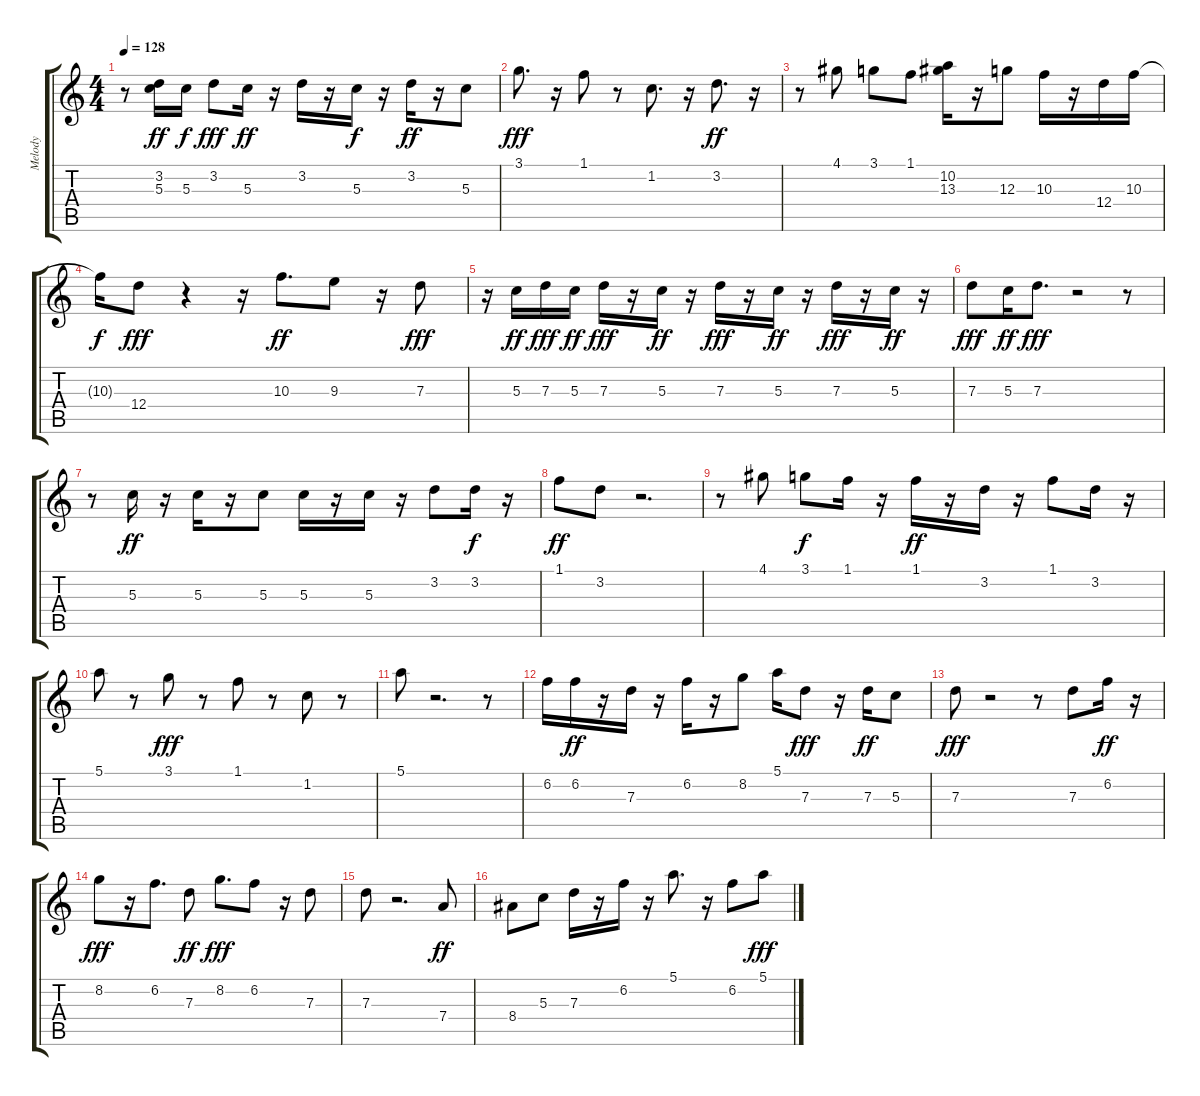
\track ("Melody          | Canned Heat" "Melody    ") {instrument acousticguitarnylon}
\staff {score tabs}
\tuning (E4 B3 G3 D3 A2 E2) {hide}
\ts (4 4)
\tempo 128
\clef g2
\ks c
r.8{dy ff} (3.2 5.3).16 5.3.16{dy f} 3.2.8{dy fff} 5.3.16{dy ff} r.16 3.2.16 r.16 5.3.16{dy f} r.16 3.2.16{dy ff} r.16 5.3.8 |
3.1.8{d dy fff} r.16 1.1.8 r.8 1.2.8{d} r.16 3.2.8{d dy ff} r.16 |
r.8 4.1.8 3.1.8 1.1.8 (10.2 13.3).16 r.16 12.3.8 10.3.16 r.16 12.4.16 10.3.16 |
10.3{t}.16{dy f} 12.4.8{dy fff} r.4 r.16 10.3.8{d dy ff} 9.3.8 r.16 7.3.8{dy fff} |
r.16 5.3.16{dy ff} 7.3.16{dy fff} 5.3.16{dy ff} 7.3.16{dy fff} r.16 5.3.16{dy ff} r.16 7.3.16{dy fff} r.16 5.3.16{dy ff} r.16 7.3.16{dy fff} r.16 5.3.16{dy ff} r.16 |
7.3.8{dy fff} 5.3.16{dy ff} 7.3.8{d dy fff} r.2 r.8 |
r.8 5.3.16{dy ff} r.16 5.3.16 r.16 5.3.8 5.3.16 r.16 5.3.16 r.16 3.2.8 3.2.16{dy f} r.16 |
1.1.8{dy ff} 3.2.8 r.2{d} |
r.8 4.1.8 3.1.8{dy f} 1.1.16 r.16 1.1.16{dy ff} r.16 3.2.16 r.16 1.1.8 3.2.16 r.16 |
5.1.8 r.8 3.1.8{dy fff} r.8 1.1.8 r.8 1.2.8 r.8 |
5.1.8 r.2{d} r.8 |
6.2.16 6.2.16{dy ff} r.16 7.3.16 r.16 6.2.16 r.16 8.2.8 5.1.16 7.3.8{dy fff} r.16 7.3.16{dy ff} 5.3.8 |
7.3.8{dy fff} r.2 r.8 7.3.8 6.2.16{dy ff} r.16 |
8.2.8{dy fff} r.16 6.2.8{d} 7.3.8{dy ff} 8.2.8{d dy fff} 6.2.8 r.16 7.3.8 |
7.3.8 r.2{d} 7.4.8{dy ff} |
8.4.8 5.3.8 7.3.16 r.16 6.2.16 r.16 5.1.8{d} r.16 6.2.8 5.1.8{dy fff}
